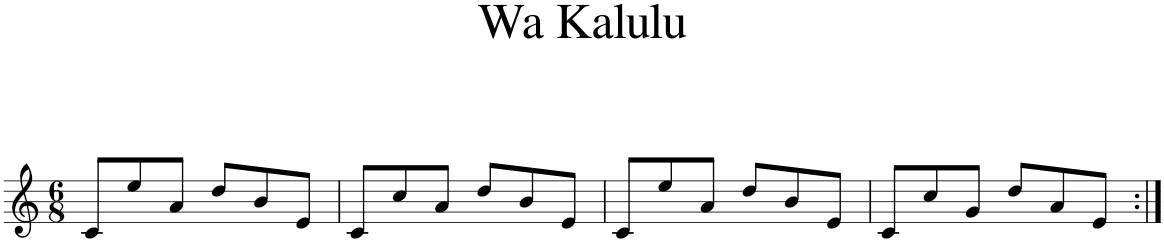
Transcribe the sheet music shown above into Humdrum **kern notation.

**kern
*part1
*staff1
*I"Vibraphone
*I'Vib.
*clefG2
*k[]
*M6/8
=1
8c/L
8ee/
8a/J
8dd/L
8b/
8e/J
=2
8c/L
8cc/
8a/J
8dd/L
8b/
8e/J
=3
8c/L
8ee/
8a/J
8dd/L
8b/
8e/J
=4
8c/L
8cc/
8g/J
8dd/L
8a/
8e/J
=:|!
*-
